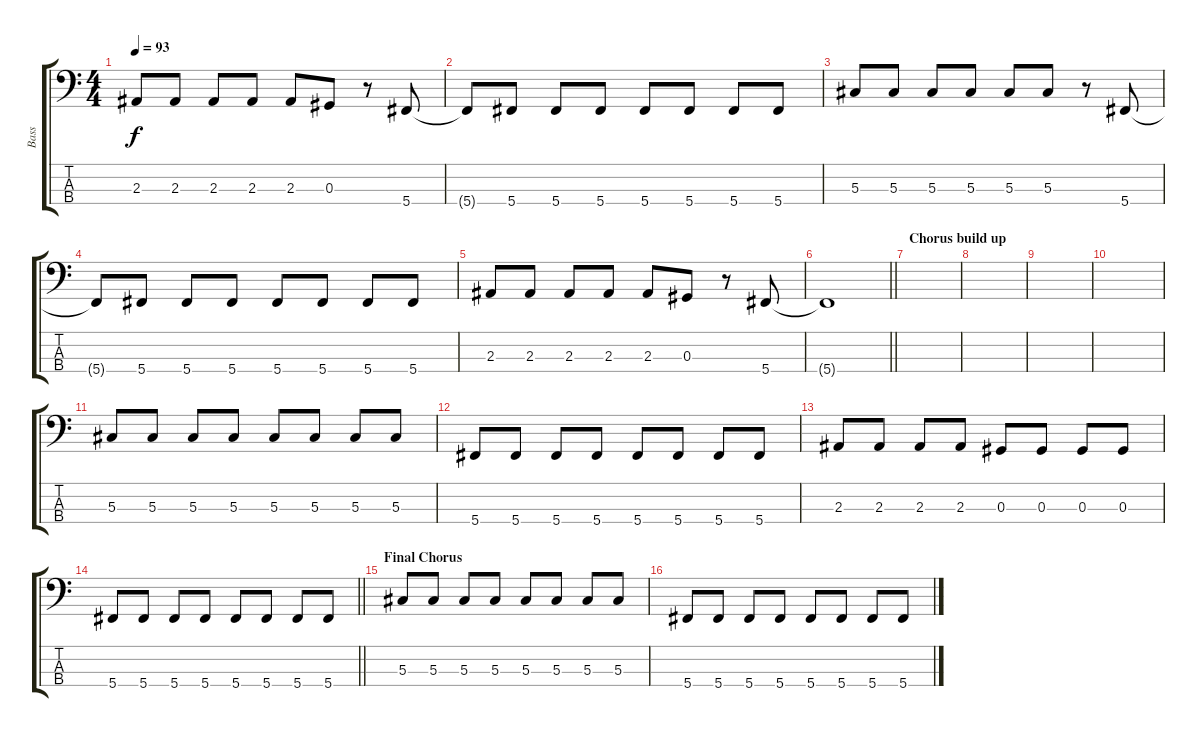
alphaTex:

\track ("Bass" "Bass") {instrument electricbasspick}
\staff {score tabs}
\tuning (Gb2 Db2 Ab1 Db1) {hide}
\ts (4 4)
\tempo 93
\clef f4
\ks c
2.3.8{dy f} 2.3.8 2.3.8 2.3.8 2.3.8 0.3.8 r.8 5.4.8 |
5.4{t}.8 5.4.8 5.4.8 5.4.8 5.4.8 5.4.8 5.4.8 5.4.8 |
5.3.8 5.3.8 5.3.8 5.3.8 5.3.8 5.3.8 r.8 5.4.8 |
5.4{t}.8 5.4.8 5.4.8 5.4.8 5.4.8 5.4.8 5.4.8 5.4.8 |
2.3.8 2.3.8 2.3.8 2.3.8 2.3.8 0.3.8 r.8 5.4.8 |
\barLineRight lightlight
5.4{t}.1 |
\section ("" "Chorus build up")
|
|
|
|
5.3.8 5.3.8 5.3.8 5.3.8 5.3.8 5.3.8 5.3.8 5.3.8 |
5.4.8 5.4.8 5.4.8 5.4.8 5.4.8 5.4.8 5.4.8 5.4.8 |
2.3.8 2.3.8 2.3.8 2.3.8 0.3.8 0.3.8 0.3.8 0.3.8 |
\barLineRight lightlight
5.4.8 5.4.8 5.4.8 5.4.8 5.4.8 5.4.8 5.4.8 5.4.8 |
\section ("" "Final Chorus")
5.3.8 5.3.8 5.3.8 5.3.8 5.3.8 5.3.8 5.3.8 5.3.8 |
5.4.8 5.4.8 5.4.8 5.4.8 5.4.8 5.4.8 5.4.8 5.4.8
